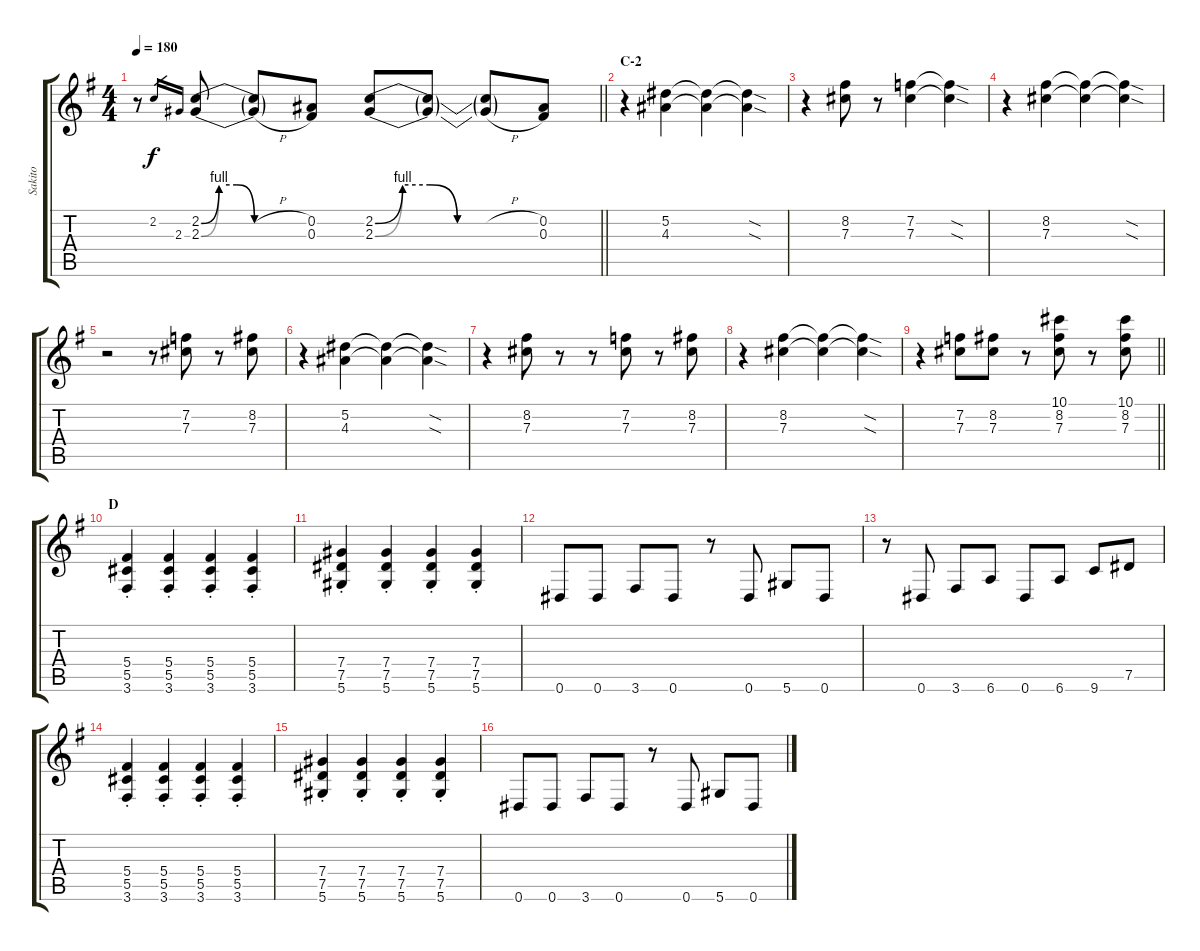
\track ("Sakito" "Sakito") {instrument distortionguitar}
\staff {score tabs}
\tuning (Eb4 Bb3 Gb3 Db3 Ab2 Eb2) {hide}
\ts (4 4)
\tempo 180
\clef g2
\barLineRight lightlight
\ks g
r.8{dy f} 2.2.16{gr} 2.3.16{gr} (2.2{be (custom 0 0 10 4 20 4 30 0 60 0)} 2.3{be (custom 0 0 10 4 20 4 30 0 60 0)}).8 (2.2{h t} 2.3{h t}).8 (0.2 0.3).8 (2.2{be (custom 0 0 10 4 20 4 30 0 60 0)} 2.3{be (custom 0 0 10 4 20 4 30 0 60 0)}).8 (2.2{t} 2.3{t}).8 (2.2{h t} 2.3{h t}).8 (0.2 0.3).8 |
\section ("" "C-2")
r.4 (5.2 4.3).4 (5.2{t} 4.3{t}).4 (5.2{sod t} 4.3{sod t}).4 |
r.4 (8.2 7.3).8 r.8 (7.2 7.3).4 (7.2{sod t} 7.3{sod t}).4 |
r.4 (8.2 7.3).4 (8.2{t} 7.3{t}).4 (8.2{sod t} 7.3{sod t}).4 |
r.2 r.8 (7.2 7.3).8 r.8 (8.2 7.3).8 |
r.4 (5.2 4.3).4 (5.2{t} 4.3{t}).4 (5.2{sod t} 4.3{sod t}).4 |
r.4 (8.2 7.3).8 r.8 r.8 (7.2 7.3).8 r.8 (8.2 7.3).8 |
r.4 (8.2 7.3).4 (8.2{t} 7.3{t}).4 (8.2{sod t} 7.3{sod t}).4 |
\barLineRight lightlight
r.4 (7.2 7.3).8 (8.2 7.3).8 r.8 (10.1 8.2 7.3).8 r.8 (10.1 8.2 7.3).8 |
\section ("" "D")
(5.4{st} 5.5{st} 3.6{st}).4 (5.4{st} 5.5{st} 3.6{st}).4 (5.4{st} 5.5{st} 3.6{st}).4 (5.4{st} 5.5{st} 3.6{st}).4 |
(7.4{st} 7.5{st} 5.6{st}).4 (7.4{st} 7.5{st} 5.6{st}).4 (7.4{st} 7.5{st} 5.6{st}).4 (7.4{st} 7.5{st} 5.6{st}).4 |
0.6.8 0.6.8 3.6.8 0.6.8 r.8 0.6.8 5.6.8 0.6.8 |
r.8 0.6.8 3.6.8 6.6.8 0.6.8 6.6.8 9.6.8 7.5.8 |
(5.4{st} 5.5{st} 3.6{st}).4 (5.4{st} 5.5{st} 3.6{st}).4 (5.4{st} 5.5{st} 3.6{st}).4 (5.4{st} 5.5{st} 3.6{st}).4 |
(7.4{st} 7.5{st} 5.6{st}).4 (7.4{st} 7.5{st} 5.6{st}).4 (7.4{st} 7.5{st} 5.6{st}).4 (7.4{st} 7.5{st} 5.6{st}).4 |
0.6.8 0.6.8 3.6.8 0.6.8 r.8 0.6.8 5.6.8 0.6.8
